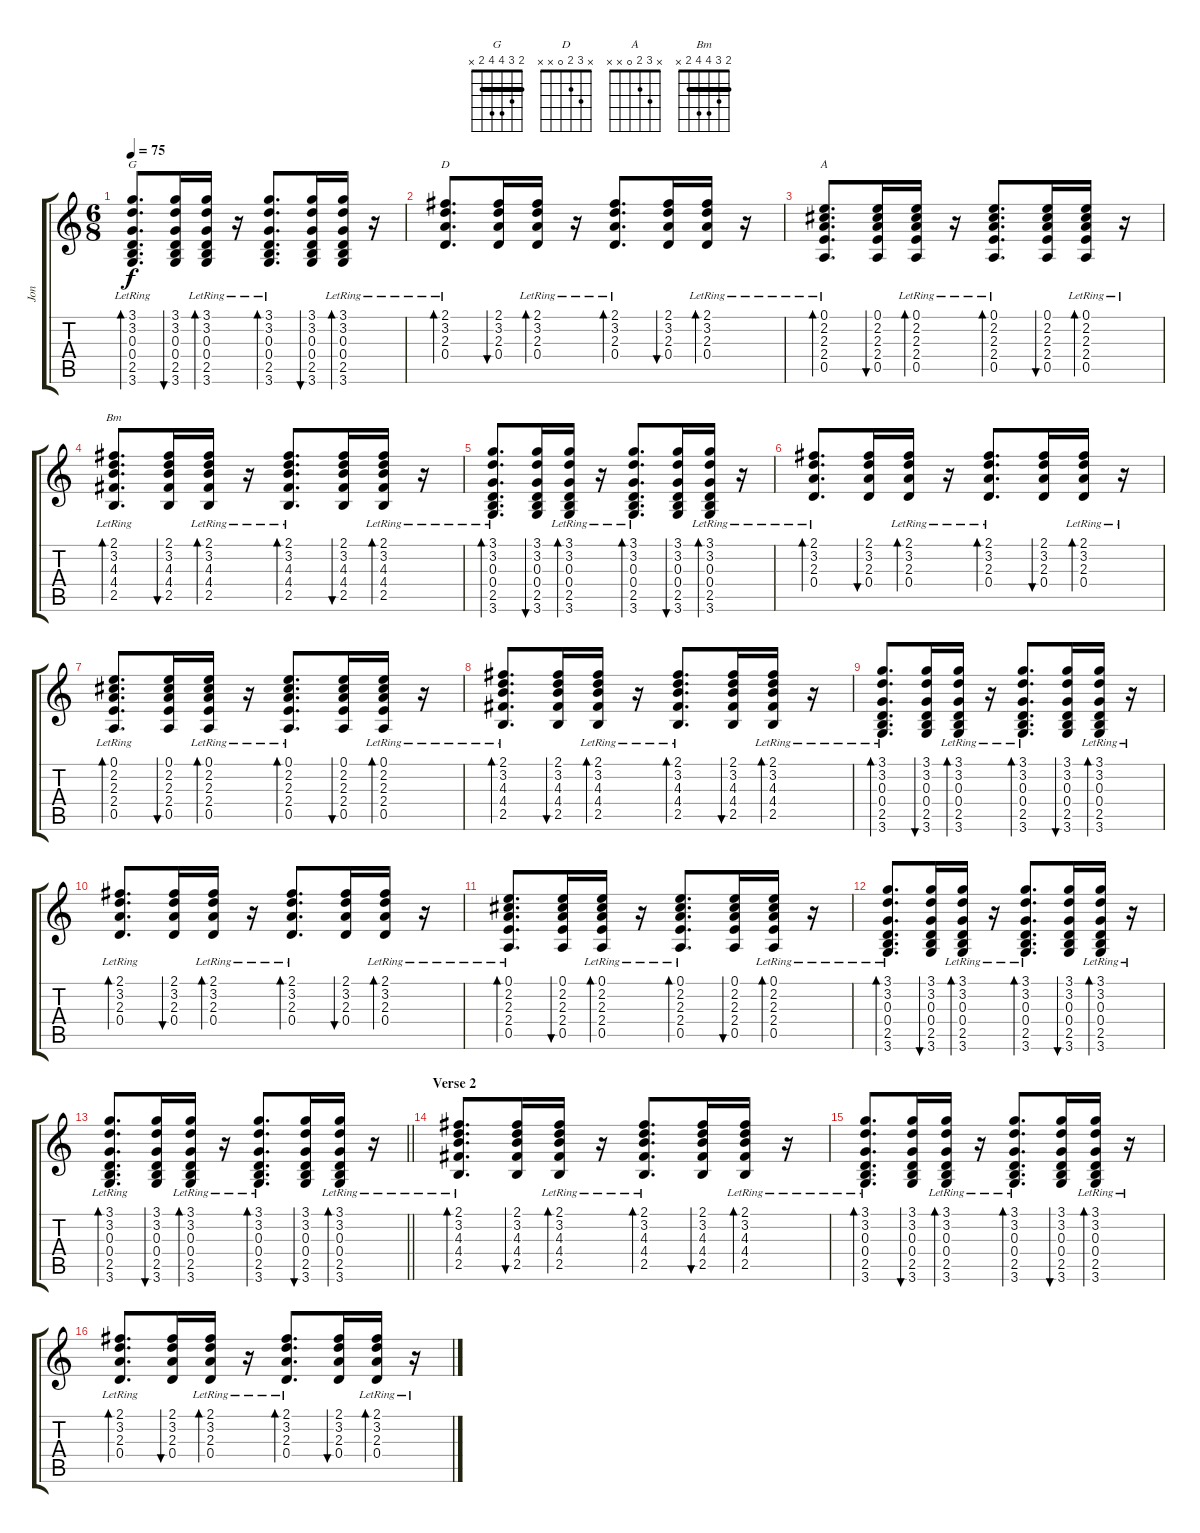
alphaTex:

\track ("Jon" "Jon") {instrument acousticguitarsteel}
\staff {score tabs}
\tuning (E4 B3 G3 D3 A2 E2) {hide}
\chord ("G" 2 3 4 4 2 x) {barre 2}
\chord ("D" x 3 2 0 x x)
\chord ("A" x 3 2 0 x x)
\chord ("Bm" 2 3 4 4 2 x) {barre 2}
\ts (6 8)
\tempo 75
\clef g2
\ks c
(3.1 3.2{lr} 0.3{lr} 0.4{lr} 2.5 3.6).8{d bd 60 ch "G" dy f} (3.1 3.2 0.3 0.4 2.5 3.6).16{bu 60} (3.1 3.2{lr} 0.3{lr} 0.4{lr} 2.5 3.6).16{bd 60} r.16 (3.1 3.2{lr} 0.3{lr} 0.4{lr} 2.5 3.6).8{d bd 60} (3.1 3.2 0.3 0.4 2.5 3.6).16{bu 60} (3.1 3.2{lr} 0.3{lr} 0.4{lr} 2.5 3.6).16{bd 60} r.16 |
(2.1 3.2{lr} 2.3{lr} 0.4{lr}).8{d bd 60 ch "D"} (2.1 3.2 2.3 0.4).16{bu 60} (2.1 3.2{lr} 2.3{lr} 0.4{lr}).16{bd 60} r.16 (2.1 3.2{lr} 2.3{lr} 0.4{lr}).8{d bd 60} (2.1 3.2 2.3 0.4).16{bu 60} (2.1 3.2{lr} 2.3{lr} 0.4{lr}).16{bd 60} r.16 |
(0.1 2.2{lr} 2.3{lr} 2.4{lr} 0.5).8{d bd 60 ch "A"} (0.1 2.2 2.3 2.4 0.5).16{bu 60} (0.1 2.2{lr} 2.3{lr} 2.4{lr} 0.5).16{bd 60} r.16 (0.1 2.2{lr} 2.3{lr} 2.4{lr} 0.5).8{d bd 60} (0.1 2.2 2.3 2.4 0.5).16{bu 60} (0.1 2.2{lr} 2.3{lr} 2.4{lr} 0.5).16{bd 60} r.16 |
(2.1 3.2{lr} 4.3{lr} 4.4{lr} 2.5).8{d bd 60 ch "Bm"} (2.1 3.2 4.3 4.4 2.5).16{bu 60} (2.1 3.2{lr} 4.3{lr} 4.4{lr} 2.5).16{bd 60} r.16 (2.1 3.2{lr} 4.3{lr} 4.4{lr} 2.5).8{d bd 60} (2.1 3.2 4.3 4.4 2.5).16{bu 60} (2.1 3.2{lr} 4.3{lr} 4.4{lr} 2.5).16{bd 60} r.16 |
(3.1 3.2{lr} 0.3{lr} 0.4{lr} 2.5 3.6).8{d bd 60} (3.1 3.2 0.3 0.4 2.5 3.6).16{bu 60} (3.1 3.2{lr} 0.3{lr} 0.4{lr} 2.5 3.6).16{bd 60} r.16 (3.1 3.2{lr} 0.3{lr} 0.4{lr} 2.5 3.6).8{d bd 60} (3.1 3.2 0.3 0.4 2.5 3.6).16{bu 60} (3.1 3.2{lr} 0.3{lr} 0.4{lr} 2.5 3.6).16{bd 60} r.16 |
(2.1 3.2{lr} 2.3{lr} 0.4{lr}).8{d bd 60} (2.1 3.2 2.3 0.4).16{bu 60} (2.1 3.2{lr} 2.3{lr} 0.4{lr}).16{bd 60} r.16 (2.1 3.2{lr} 2.3{lr} 0.4{lr}).8{d bd 60} (2.1 3.2 2.3 0.4).16{bu 60} (2.1 3.2{lr} 2.3{lr} 0.4{lr}).16{bd 60} r.16 |
(0.1 2.2{lr} 2.3{lr} 2.4{lr} 0.5).8{d bd 60} (0.1 2.2 2.3 2.4 0.5).16{bu 60} (0.1 2.2{lr} 2.3{lr} 2.4{lr} 0.5).16{bd 60} r.16 (0.1 2.2{lr} 2.3{lr} 2.4{lr} 0.5).8{d bd 60} (0.1 2.2 2.3 2.4 0.5).16{bu 60} (0.1 2.2{lr} 2.3{lr} 2.4{lr} 0.5).16{bd 60} r.16 |
(2.1 3.2{lr} 4.3{lr} 4.4{lr} 2.5).8{d bd 60} (2.1 3.2 4.3 4.4 2.5).16{bu 60} (2.1 3.2{lr} 4.3{lr} 4.4{lr} 2.5).16{bd 60} r.16 (2.1 3.2{lr} 4.3{lr} 4.4{lr} 2.5).8{d bd 60} (2.1 3.2 4.3 4.4 2.5).16{bu 60} (2.1 3.2{lr} 4.3{lr} 4.4{lr} 2.5).16{bd 60} r.16 |
(3.1 3.2{lr} 0.3{lr} 0.4{lr} 2.5 3.6).8{d bd 60} (3.1 3.2 0.3 0.4 2.5 3.6).16{bu 60} (3.1 3.2{lr} 0.3{lr} 0.4{lr} 2.5 3.6).16{bd 60} r.16 (3.1 3.2{lr} 0.3{lr} 0.4{lr} 2.5 3.6).8{d bd 60} (3.1 3.2 0.3 0.4 2.5 3.6).16{bu 60} (3.1 3.2{lr} 0.3{lr} 0.4{lr} 2.5 3.6).16{bd 60} r.16 |
(2.1 3.2{lr} 2.3{lr} 0.4{lr}).8{d bd 60} (2.1 3.2 2.3 0.4).16{bu 60} (2.1 3.2{lr} 2.3{lr} 0.4{lr}).16{bd 60} r.16 (2.1 3.2{lr} 2.3{lr} 0.4{lr}).8{d bd 60} (2.1 3.2 2.3 0.4).16{bu 60} (2.1 3.2{lr} 2.3{lr} 0.4{lr}).16{bd 60} r.16 |
(0.1 2.2{lr} 2.3{lr} 2.4{lr} 0.5).8{d bd 60} (0.1 2.2 2.3 2.4 0.5).16{bu 60} (0.1 2.2{lr} 2.3{lr} 2.4{lr} 0.5).16{bd 60} r.16 (0.1 2.2{lr} 2.3{lr} 2.4{lr} 0.5).8{d bd 60} (0.1 2.2 2.3 2.4 0.5).16{bu 60} (0.1 2.2{lr} 2.3{lr} 2.4{lr} 0.5).16{bd 60} r.16 |
(3.1 3.2{lr} 0.3{lr} 0.4{lr} 2.5 3.6).8{d bd 60} (3.1 3.2 0.3 0.4 2.5 3.6).16{bu 60} (3.1 3.2{lr} 0.3{lr} 0.4{lr} 2.5 3.6).16{bd 60} r.16 (3.1 3.2{lr} 0.3{lr} 0.4{lr} 2.5 3.6).8{d bd 60} (3.1 3.2 0.3 0.4 2.5 3.6).16{bu 60} (3.1 3.2{lr} 0.3{lr} 0.4{lr} 2.5 3.6).16{bd 60} r.16 |
\barLineRight lightlight
(3.1 3.2{lr} 0.3{lr} 0.4{lr} 2.5 3.6).8{d bd 60} (3.1 3.2 0.3 0.4 2.5 3.6).16{bu 60} (3.1 3.2{lr} 0.3{lr} 0.4{lr} 2.5 3.6).16{bd 60} r.16 (3.1 3.2{lr} 0.3{lr} 0.4{lr} 2.5 3.6).8{d bd 60} (3.1 3.2 0.3 0.4 2.5 3.6).16{bu 60} (3.1 3.2{lr} 0.3{lr} 0.4{lr} 2.5 3.6).16{bd 60} r.16 |
\section ("" "Verse 2")
(2.1 3.2{lr} 4.3{lr} 4.4{lr} 2.5).8{d bd 60} (2.1 3.2 4.3 4.4 2.5).16{bu 60} (2.1 3.2{lr} 4.3{lr} 4.4{lr} 2.5).16{bd 60} r.16 (2.1 3.2{lr} 4.3{lr} 4.4{lr} 2.5).8{d bd 60} (2.1 3.2 4.3 4.4 2.5).16{bu 60} (2.1 3.2{lr} 4.3{lr} 4.4{lr} 2.5).16{bd 60} r.16 |
(3.1 3.2{lr} 0.3{lr} 0.4{lr} 2.5 3.6).8{d bd 60} (3.1 3.2 0.3 0.4 2.5 3.6).16{bu 60} (3.1 3.2{lr} 0.3{lr} 0.4{lr} 2.5 3.6).16{bd 60} r.16 (3.1 3.2{lr} 0.3{lr} 0.4{lr} 2.5 3.6).8{d bd 60} (3.1 3.2 0.3 0.4 2.5 3.6).16{bu 60} (3.1 3.2{lr} 0.3{lr} 0.4{lr} 2.5 3.6).16{bd 60} r.16 |
(2.1 3.2{lr} 2.3{lr} 0.4{lr}).8{d bd 60} (2.1 3.2 2.3 0.4).16{bu 60} (2.1 3.2{lr} 2.3{lr} 0.4{lr}).16{bd 60} r.16 (2.1 3.2{lr} 2.3{lr} 0.4{lr}).8{d bd 60} (2.1 3.2 2.3 0.4).16{bu 60} (2.1 3.2{lr} 2.3{lr} 0.4{lr}).16{bd 60} r.16
